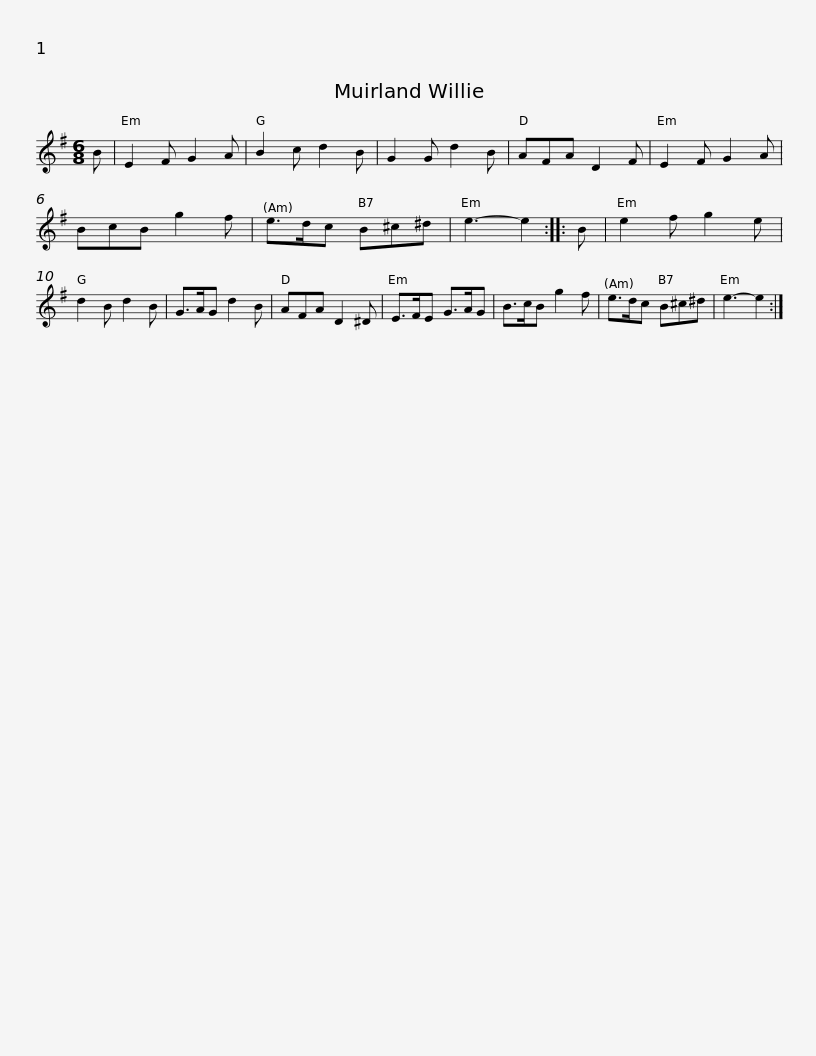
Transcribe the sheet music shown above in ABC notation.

X:1
L:1/8
M:6/8
I:linebreak $
K:Emin
V:1 treble
V:1
 B | E2 F G2 A | B2 c d2 B | G2 G d2 B | AFA D2 F | %5
 E2 F G2 A | BcB g2 f | e>dc B^c^d | e3- e2 ::$ B | %10
 e2 f g2 e | d2 B d2 B | G>AG d2 B | AFA D2 ^D | E>FE G>AG | %15
 B>cB g2 f | e>dc B^c^d |$ e3- e2 :| %18
